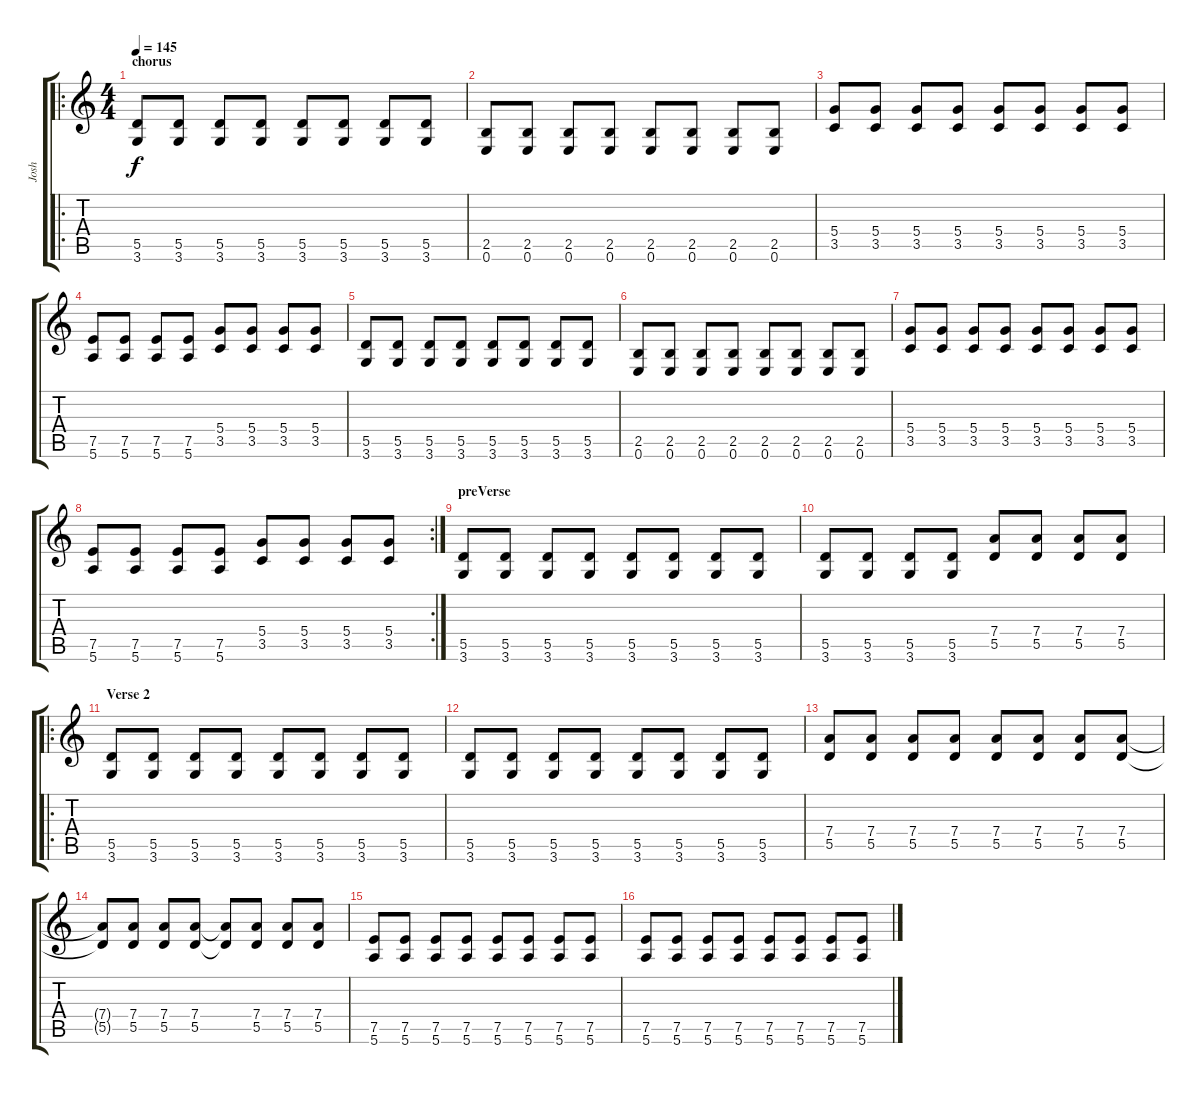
\track ("Josh" "Josh") {instrument distortionguitar}
\staff {score tabs}
\tuning (E4 B3 G3 D3 A2 E2) {hide}
\ro
\ts (4 4)
\section ("" "chorus")
\tempo 145
\clef g2
\ks c
(5.5 3.6).8{dy f} (5.5 3.6).8 (5.5 3.6).8 (5.5 3.6).8 (5.5 3.6).8 (5.5 3.6).8 (5.5 3.6).8 (5.5 3.6).8 |
(2.5 0.6).8 (2.5 0.6).8 (2.5 0.6).8 (2.5 0.6).8 (2.5 0.6).8 (2.5 0.6).8 (2.5 0.6).8 (2.5 0.6).8 |
(5.4 3.5).8 (5.4 3.5).8 (5.4 3.5).8 (5.4 3.5).8 (5.4 3.5).8 (5.4 3.5).8 (5.4 3.5).8 (5.4 3.5).8 |
(7.5 5.6).8 (7.5 5.6).8 (7.5 5.6).8 (7.5 5.6).8 (5.4 3.5).8 (5.4 3.5).8 (5.4 3.5).8 (5.4 3.5).8 |
(5.5 3.6).8 (5.5 3.6).8 (5.5 3.6).8 (5.5 3.6).8 (5.5 3.6).8 (5.5 3.6).8 (5.5 3.6).8 (5.5 3.6).8 |
(2.5 0.6).8 (2.5 0.6).8 (2.5 0.6).8 (2.5 0.6).8 (2.5 0.6).8 (2.5 0.6).8 (2.5 0.6).8 (2.5 0.6).8 |
(5.4 3.5).8 (5.4 3.5).8 (5.4 3.5).8 (5.4 3.5).8 (5.4 3.5).8 (5.4 3.5).8 (5.4 3.5).8 (5.4 3.5).8 |
\rc 2
(7.5 5.6).8 (7.5 5.6).8 (7.5 5.6).8 (7.5 5.6).8 (5.4 3.5).8 (5.4 3.5).8 (5.4 3.5).8 (5.4 3.5).8 |
\section ("" "preVerse")
(5.5 3.6).8 (5.5 3.6).8 (5.5 3.6).8 (5.5 3.6).8 (5.5 3.6).8 (5.5 3.6).8 (5.5 3.6).8 (5.5 3.6).8 |
(5.5 3.6).8 (5.5 3.6).8 (5.5 3.6).8 (5.5 3.6).8 (7.4 5.5).8 (7.4 5.5).8 (7.4 5.5).8 (7.4 5.5).8 |
\ro
\section ("" "Verse 2")
(5.5 3.6).8 (5.5 3.6).8 (5.5 3.6).8 (5.5 3.6).8 (5.5 3.6).8 (5.5 3.6).8 (5.5 3.6).8 (5.5 3.6).8 |
(5.5 3.6).8 (5.5 3.6).8 (5.5 3.6).8 (5.5 3.6).8 (5.5 3.6).8 (5.5 3.6).8 (5.5 3.6).8 (5.5 3.6).8 |
(7.4 5.5).8 (7.4 5.5).8 (7.4 5.5).8 (7.4 5.5).8 (7.4 5.5).8 (7.4 5.5).8 (7.4 5.5).8 (7.4 5.5).8 |
(7.4{t} 5.5{t}).8 (7.4 5.5).8 (7.4 5.5).8 (7.4 5.5).8 (7.4{t} 5.5{t}).8 (7.4 5.5).8 (7.4 5.5).8 (7.4 5.5).8 |
(7.5 5.6).8 (7.5 5.6).8 (7.5 5.6).8 (7.5 5.6).8 (7.5 5.6).8 (7.5 5.6).8 (7.5 5.6).8 (7.5 5.6).8 |
(7.5 5.6).8 (7.5 5.6).8 (7.5 5.6).8 (7.5 5.6).8 (7.5 5.6).8 (7.5 5.6).8 (7.5 5.6).8 (7.5 5.6).8
